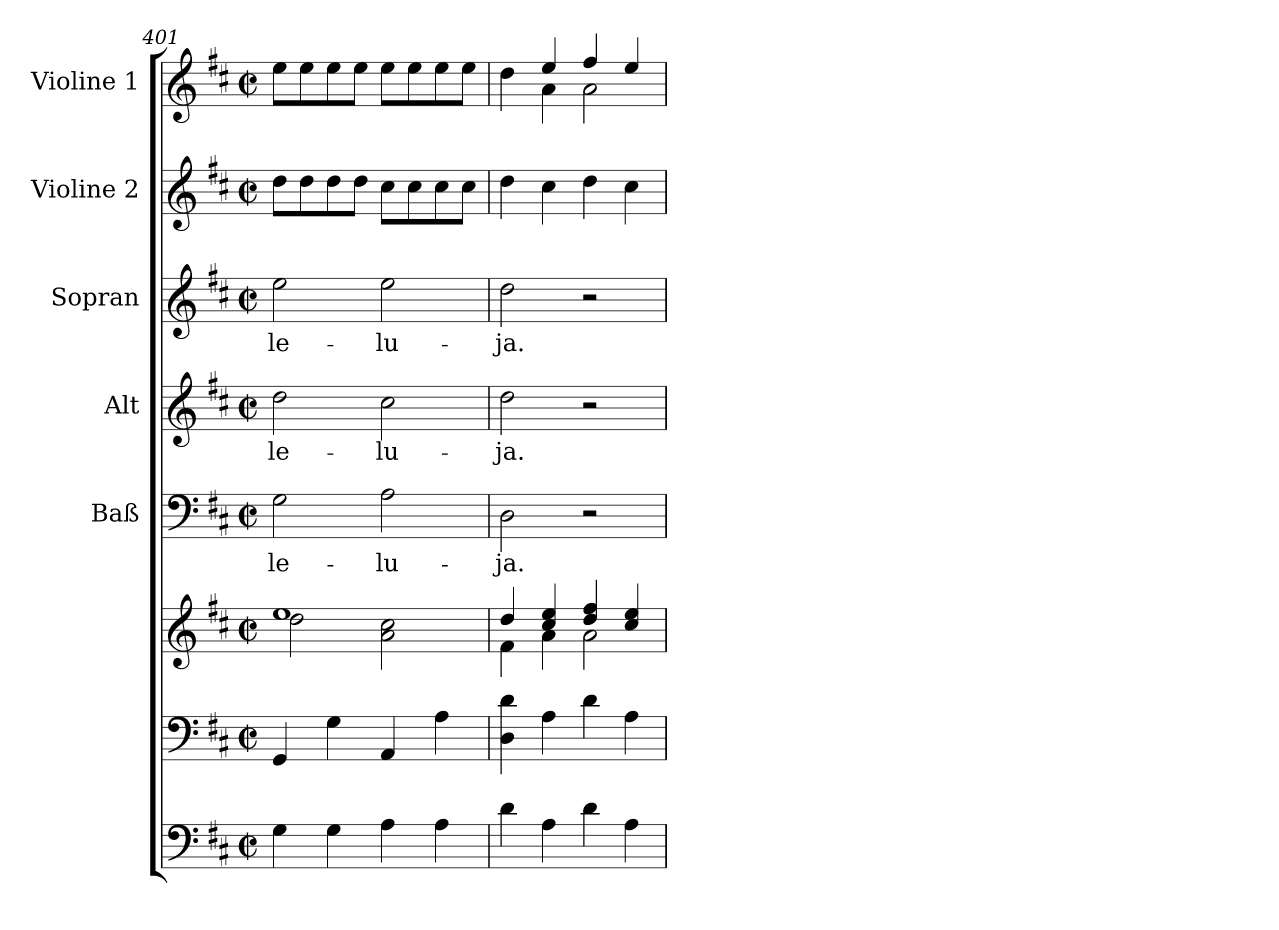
**kern	**kern	**kern	**kern	**text	**kern	**text	**kern	**text	**kern	**kern
*part7	*part6	*part6	*part5	*part5	*part4	*part4	*part3	*part3	*part2	*part1
*staff8	*staff7	*staff6	*staff5	*staff5	*staff4	*staff4	*staff3	*staff3	*staff2	*staff1
*	*	*	*I"Baß	*	*I"Alt	*	*I"Sopran	*	*I"Violine 2	*I"Violine 1
*	*	*	*	*	*	*	*	*	*I'Vln	*I'Vln
*clefF4	*clefF4	*clefG2	*clefF4	*	*clefG2	*	*clefG2	*	*clefG2	*clefG2
*ITrd7c12	*	*	*	*	*	*	*	*	*	*
*k[f#c#]	*k[f#c#]	*k[f#c#]	*k[f#c#]	*	*k[f#c#]	*	*k[f#c#]	*	*k[f#c#]	*k[f#c#]
*D:	*D:	*D:	*D:	*	*D:	*	*D:	*	*D:	*D:
*M2/2	*M2/2	*M2/2	*M2/2	*	*M2/2	*	*M2/2	*	*M2/2	*M2/2
*met(c|)	*met(c|)	*met(c|)	*met(c|)	*	*met(c|)	*	*met(c|)	*	*met(c|)	*met(c|)
=401	=401	=401	=401	=401	=401	=401	=401	=401	=401	=401
*	*	*^	*	*	*	*	*	*	*	*
!	!	!	!	!	!LO:LY:b	!	!LO:LY:b	!	!LO:LY:b	!	!
4GG\	4GG/	1ee	2dd\	2G\	-le-	2dd\	-le-	2ee\	-le-	8dd\L	8ee\L
.	.	.	.	.	.	.	.	.	.	8dd\	8ee\
4GG\	4G\	.	.	.	.	.	.	.	.	8dd\	8ee\
.	.	.	.	.	.	.	.	.	.	8dd\J	8ee\J
!	!	!	!	!	!LO:LY:b	!	!LO:LY:b	!	!LO:LY:b	!	!
4AA\	4AA/	.	2a\ 2cc#\	2A\	-lu-	2cc#\	-lu-	2ee\	-lu-	8cc#\L	8ee\L
.	.	.	.	.	.	.	.	.	.	8cc#\	8ee\
4AA\	4A\	.	.	.	.	.	.	.	.	8cc#\	8ee\
.	.	.	.	.	.	.	.	.	.	8cc#\J	8ee\J
=402	=402	=402	=402	=402	=402	=402	=402	=402	=402	=402	=402
!	!	!	!	!	!LO:LY:b	!	!LO:LY:b	!	!LO:LY:b	!	!
*	*	*	*	*	*	*	*	*	*	*	*^
4D\	4D\ 4d\	4dd/	4f#\	2D\	-ja.	2dd\	-ja.	2dd\	-ja.	4dd\	4dd\	4ryy
4AA\	4A\	4cc#/ 4ee/	4a\	.	.	.	.	.	.	4cc#\	4ee/	4a\
4D\	4d\	4dd/ 4ff#/	2a\	2r	.	2r	.	2r	.	4dd\	4ff#/	2a\
4AA\	4A\	4cc#/ 4ee/	.	.	.	.	.	.	.	4cc#\	4ee/	.
*	*	*v	*v	*	*	*	*	*	*	*	*v	*v
=	=	=	=	=	=	=	=	=	=	=
*-	*-	*-	*-	*-	*-	*-	*-	*-	*-	*-
